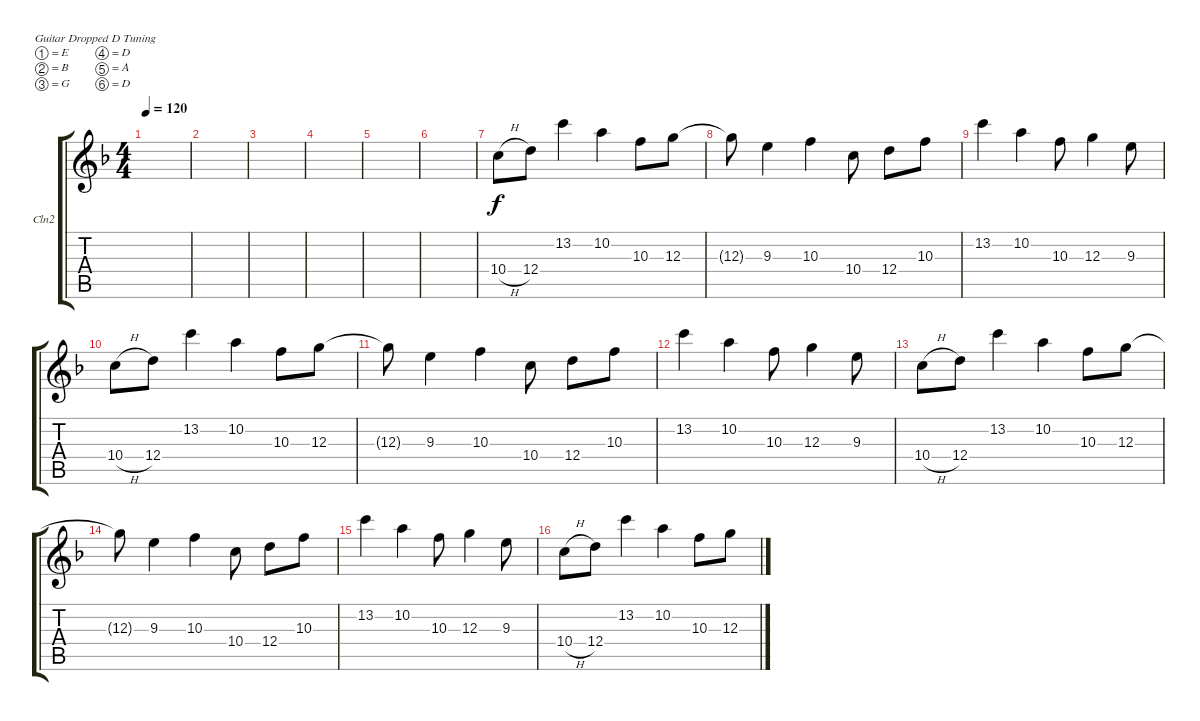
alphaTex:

\defaultSystemsLayout 4
\bracketExtendMode groupsimilarinstruments
\firstSystemTrackNameOrientation horizontal
\otherSystemsTrackNameOrientation horizontal
\track ("Clean 2" "Cln2") {instrument electricguitarclean}
\staff {score tabs}
\tuning (E4 B3 G3 D3 A2 D2)
\ts (4 4)
\tempo 120
\clef g2
\ks f
|
|
|
|
|
|
10.4{h}.8 12.4.8 13.2.4 10.2.4 10.3.8 12.3.8 |
12.3{t}.8 9.3.4 10.3.4 10.4.8 12.4.8 10.3.8 |
13.2.4 10.2.4 10.3.8 12.3.4 9.3.8 |
10.4{h}.8 12.4.8 13.2.4 10.2.4 10.3.8 12.3.8 |
12.3{t}.8 9.3.4 10.3.4 10.4.8 12.4.8 10.3.8 |
13.2.4 10.2.4 10.3.8 12.3.4 9.3.8 |
10.4{h}.8 12.4.8 13.2.4 10.2.4 10.3.8 12.3.8 |
12.3{t}.8 9.3.4 10.3.4 10.4.8 12.4.8 10.3.8 |
13.2.4 10.2.4 10.3.8 12.3.4 9.3.8 |
10.4{h}.8 12.4.8 13.2.4 10.2.4 10.3.8 12.3.8
